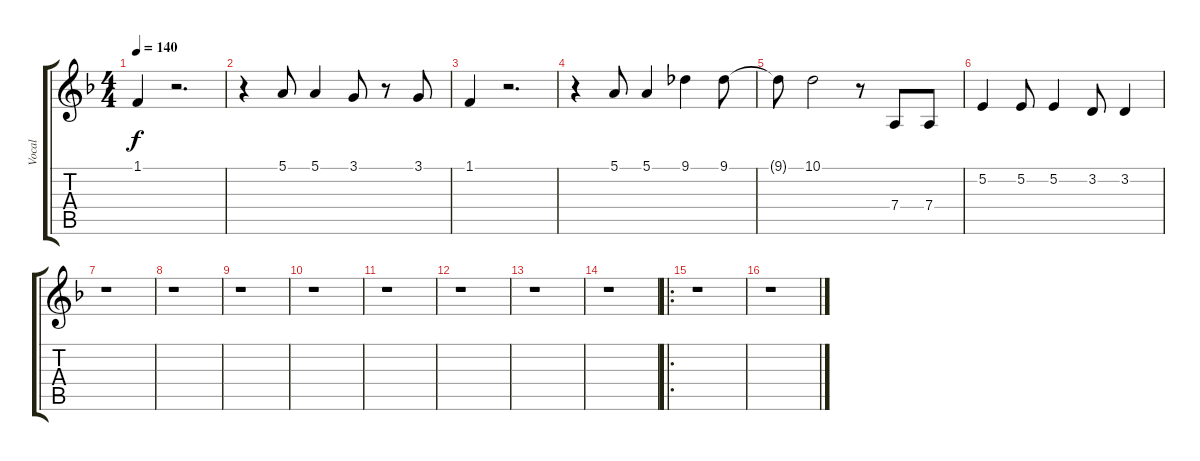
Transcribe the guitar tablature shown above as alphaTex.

\track ("Vocal" "Vocal") {instrument acousticgrandpiano}
\staff {score tabs}
\tuning (E4 B3 G3 D3 A2 E2) {hide}
\ts (4 4)
\tempo 140
\clef g2
\ks dminor
1.1.4{dy f} r.2{d} |
r.4 5.1.8 5.1.4 3.1.8 r.8 3.1.8 |
1.1.4 r.2{d} |
r.4 5.1.8 5.1.4 9.1.4 9.1.8 |
9.1{t}.8 10.1.2 r.8 7.4.8 7.4.8 |
5.2.4 5.2.8 5.2.4 3.2.8 3.2.4 |
r.1 |
r.1 |
r.1 |
r.1 |
r.1 |
r.1 |
r.1 |
r.1 |
\ro
r.1 |
r.1
